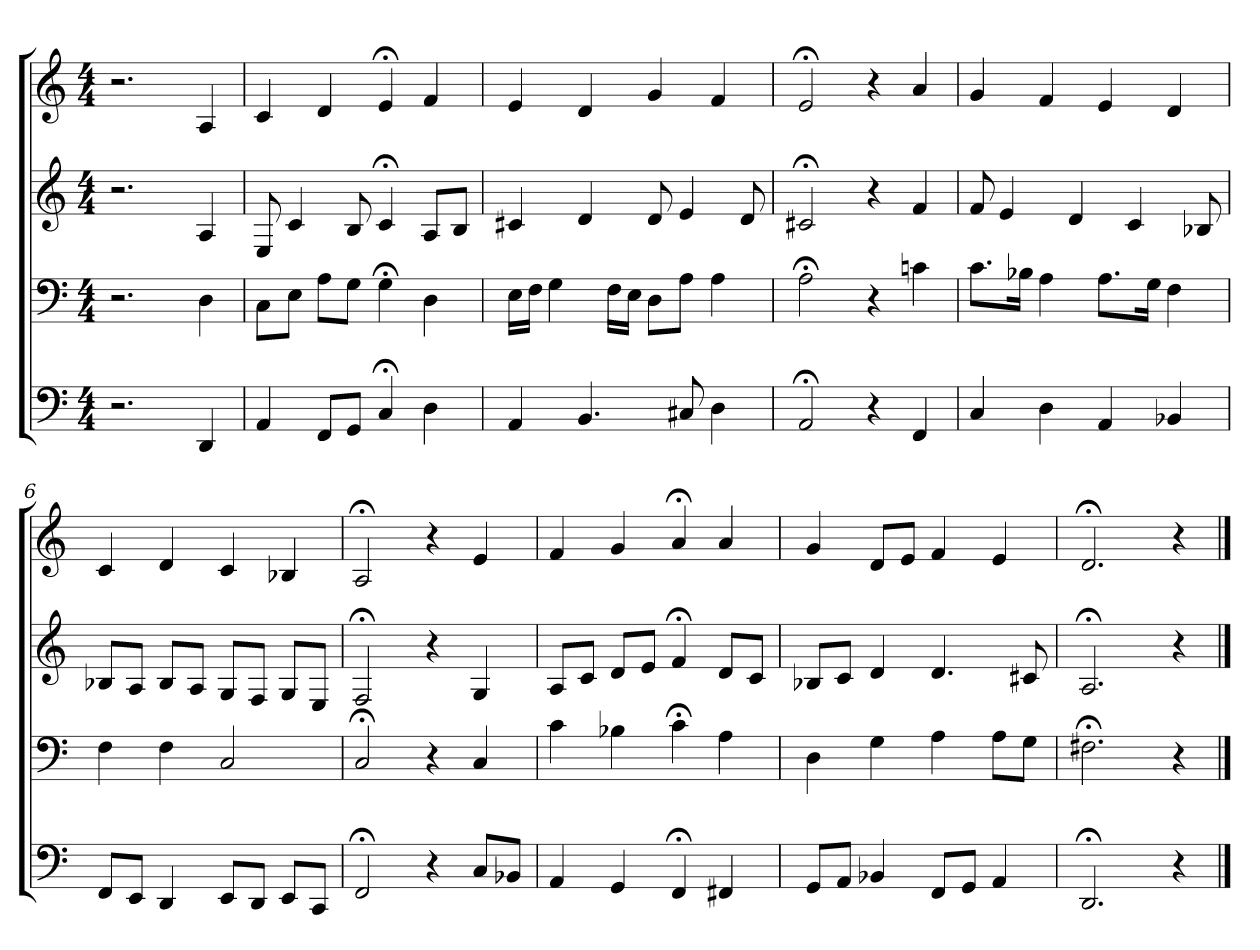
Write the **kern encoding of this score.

**kern	**kern	**kern	**kern
*part4	*part3	*part2	*part1
*staff4	*staff3	*staff2	*staff1
*clefF4	*clefF4	*clefG2	*clefG2
*k[]	*k[]	*k[]	*k[]
*C:	*C:	*C:	*a:
*M4/4	*M4/4	*M4/4	*M4/4
=1	=1	=1	=1
2.r	2.r	2.r	2.r
4DD	4D	4A	4A
=2	=2	=2	=2
4AA	8C\L	8E	4c
.	8E\J	4c	.
8FF/L	8A\L	.	4d
8GG/J	8G\J	8B	.
4C;<	4G;<	4c;<	4e;<
4D	4D	8A/L	4f
.	.	8B/J	.
=3	=3	=3	=3
4AA	16E\LL	4c#X	4e
.	16F\JJ	.	.
.	4G	.	.
4.BB	.	4d	4d
.	16F\LL	.	.
.	16E\JJ	.	.
.	8D\L	8d	4g
8C#X	8A\J	4e	.
4D	4A	.	4f
.	.	8d	.
=4	=4	=4	=4
2AA;<	2A;<	2c#X;<	2e;<
4r	4r	4r	4r
4FF	4cn	4f	4a
=5	=5	=5	=5
4C	8.c\L	8f	4g
.	.	4e	.
.	16B-X\Jk	.	.
4D	4A	.	4f
.	.	4d	.
4AA	8.A\L	.	4e
.	.	4c	.
.	16G\Jk	.	.
4BB-X	4F	.	4d
.	.	8B-X	.
=6	=6	=6	=6
8FF/L	4F	8B-X/L	4c
8EE/J	.	8A/J	.
4DD	4F	8B-/L	4d
.	.	8A/J	.
8EE/L	2C	8G/L	4c
8DD/J	.	8F/J	.
8EE/L	.	8G/L	4B-X
8CC/J	.	8E/J	.
=7	=7	=7	=7
2FF;<	2C;<	2F;<	2A;<
4r	4r	4r	4r
8C/L	4C	4G	4e
8BB-X/J	.	.	.
=8	=8	=8	=8
4AA	4c	8A/L	4f
.	.	8c/J	.
4GG	4B-X	8d/L	4g
.	.	8e/J	.
4FF;<	4c;<	4f;<	4a;<
4FF#X	4A	8d/L	4a
.	.	8c/J	.
=9	=9	=9	=9
8GG/L	4D	8B-X/L	4g
8AA/J	.	8c/J	.
4BB-X	4G	4d	8d/L
.	.	.	8e/J
8FF/L	4A	4.d	4f
8GG/J	.	.	.
4AA	8A\L	.	4e
.	8G\J	8c#X	.
=10	=10	=10	=10
2.DD;<	2.F#X;<	2.A;<	2.d;<
4r	4r	4r	4r
==	==	==	==
*-	*-	*-	*-
